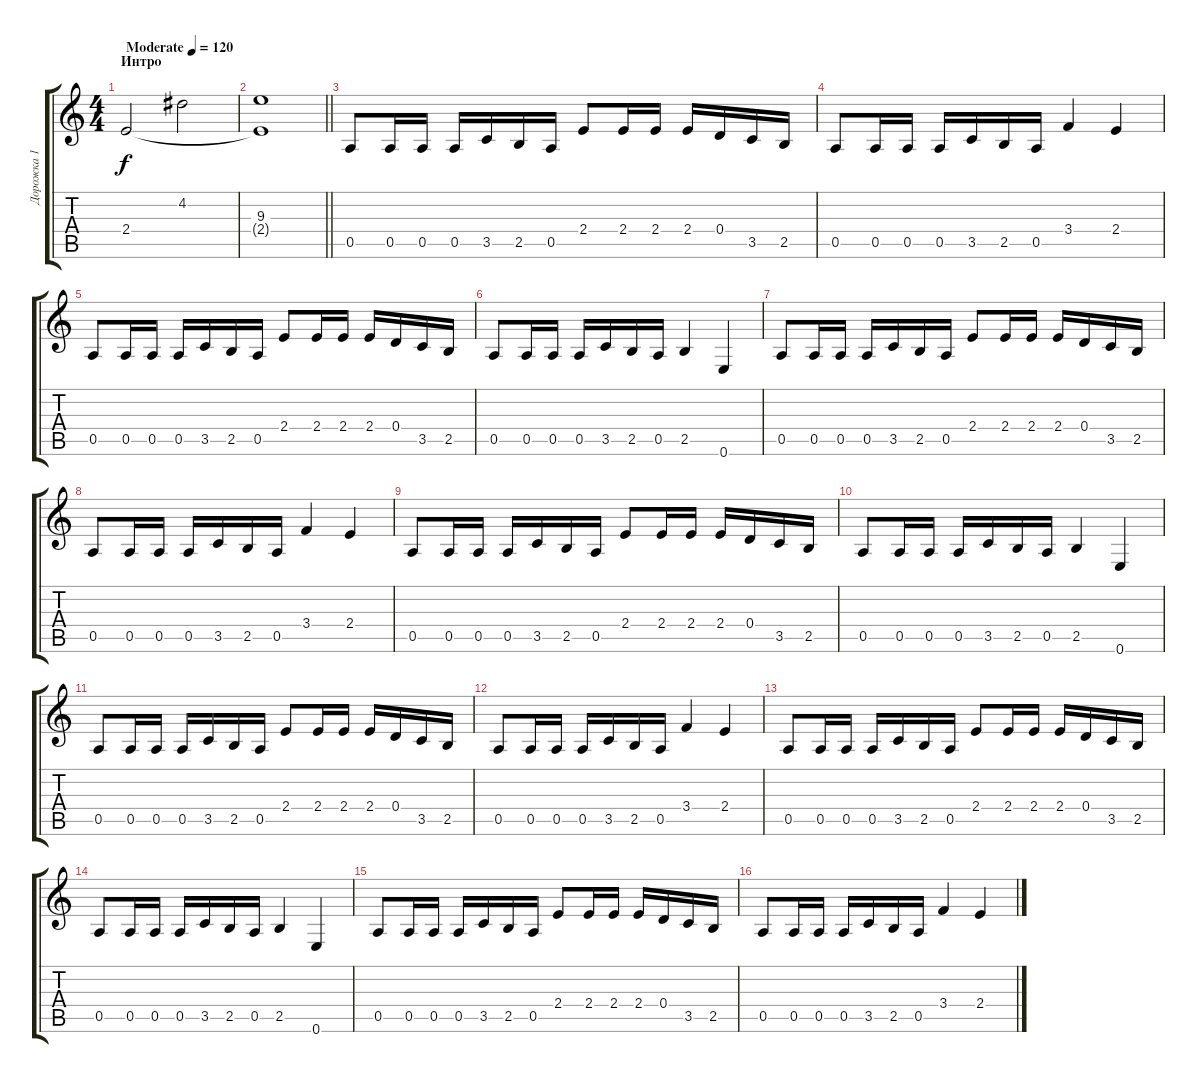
\track ("Дорожка 1" "Дорожка 1") {instrument acousticguitarsteel}
\staff {score tabs}
\tuning (E4 B3 G3 D3 A2 E2) {hide}
\ts (4 4)
\section ("" "Интро")
\tempo (120 "Moderate")
\clef g2
\ks c
2.4.2{dy f instrument acousticguitarsteel} 4.2.2 |
\barLineRight lightlight
(9.3 2.4{t}).1 |
0.5.8 0.5.16 0.5.16 0.5.16 3.5.16 2.5.16 0.5.16 2.4.8 2.4.16 2.4.16 2.4.16 0.4.16 3.5.16 2.5.16 |
0.5.8 0.5.16 0.5.16 0.5.16 3.5.16 2.5.16 0.5.16 3.4.4 2.4.4 |
0.5.8 0.5.16 0.5.16 0.5.16 3.5.16 2.5.16 0.5.16 2.4.8 2.4.16 2.4.16 2.4.16 0.4.16 3.5.16 2.5.16 |
0.5.8 0.5.16 0.5.16 0.5.16 3.5.16 2.5.16 0.5.16 2.5.4 0.6.4 |
0.5.8 0.5.16 0.5.16 0.5.16 3.5.16 2.5.16 0.5.16 2.4.8 2.4.16 2.4.16 2.4.16 0.4.16 3.5.16 2.5.16 |
0.5.8 0.5.16 0.5.16 0.5.16 3.5.16 2.5.16 0.5.16 3.4.4 2.4.4 |
0.5.8 0.5.16 0.5.16 0.5.16 3.5.16 2.5.16 0.5.16 2.4.8 2.4.16 2.4.16 2.4.16 0.4.16 3.5.16 2.5.16 |
0.5.8 0.5.16 0.5.16 0.5.16 3.5.16 2.5.16 0.5.16 2.5.4 0.6.4 |
0.5.8 0.5.16 0.5.16 0.5.16 3.5.16 2.5.16 0.5.16 2.4.8 2.4.16 2.4.16 2.4.16 0.4.16 3.5.16 2.5.16 |
0.5.8 0.5.16 0.5.16 0.5.16 3.5.16 2.5.16 0.5.16 3.4.4 2.4.4 |
0.5.8 0.5.16 0.5.16 0.5.16 3.5.16 2.5.16 0.5.16 2.4.8 2.4.16 2.4.16 2.4.16 0.4.16 3.5.16 2.5.16 |
0.5.8 0.5.16 0.5.16 0.5.16 3.5.16 2.5.16 0.5.16 2.5.4 0.6.4 |
0.5.8 0.5.16 0.5.16 0.5.16 3.5.16 2.5.16 0.5.16 2.4.8 2.4.16 2.4.16 2.4.16 0.4.16 3.5.16 2.5.16 |
0.5.8 0.5.16 0.5.16 0.5.16 3.5.16 2.5.16 0.5.16 3.4.4 2.4.4
